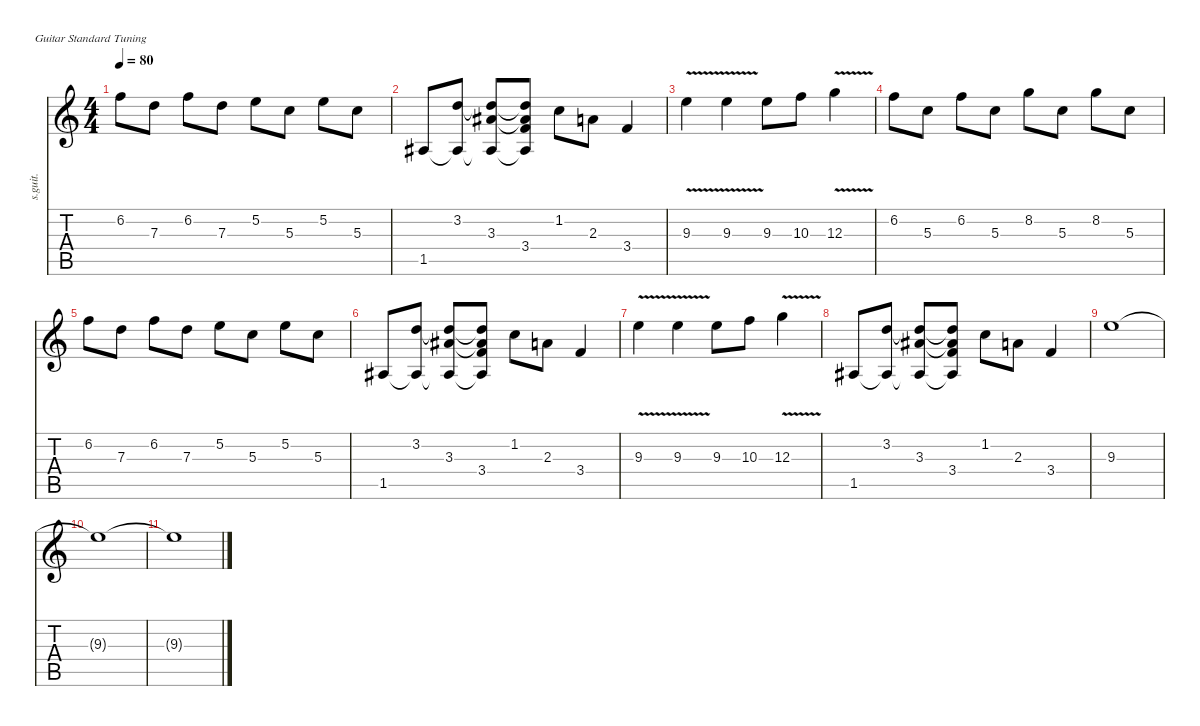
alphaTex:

\defaultSystemsLayout 4
\hideDynamics
\bracketExtendMode nobrackets
\track ("Billie Joe Armstrong - Lead" "s.guit.") {instrument distortionguitar}
\staff {score tabs}
\tuning (E4 B3 G3 D3 A2 E2)
\ts (4 4)
\tempo 80
\clef g2
\ks c
6.2.8{lyrics (0 "") lyrics (1 "") lyrics (2 "") lyrics (3 "") lyrics (4 "") dy f} 7.3.8{lyrics (0 "") lyrics (1 "") lyrics (2 "") lyrics (3 "") lyrics (4 "")} 6.2.8{lyrics (0 "") lyrics (1 "") lyrics (2 "") lyrics (3 "") lyrics (4 "")} 7.3.8{lyrics (0 "") lyrics (1 "") lyrics (2 "") lyrics (3 "") lyrics (4 "")} 5.2.8{lyrics (0 "") lyrics (1 "") lyrics (2 "") lyrics (3 "") lyrics (4 "")} 5.3.8{lyrics (0 "") lyrics (1 "") lyrics (2 "") lyrics (3 "") lyrics (4 "")} 5.2.8{lyrics (0 "") lyrics (1 "") lyrics (2 "") lyrics (3 "") lyrics (4 "")} 5.3.8{lyrics (0 "") lyrics (1 "") lyrics (2 "") lyrics (3 "") lyrics (4 "")} |
1.5{acc #}.8{lyrics (0 "") lyrics (1 "") lyrics (2 "") lyrics (3 "") lyrics (4 "")} (3.2 1.5{t acc #}).8{lyrics (0 "") lyrics (1 "") lyrics (2 "") lyrics (3 "") lyrics (4 "")} (3.2{t} 3.3{acc #} 1.5{t acc #}).8{lyrics (0 "") lyrics (1 "") lyrics (2 "") lyrics (3 "") lyrics (4 "")} (3.2{t} 3.3{t acc #} 3.4 1.5{t acc #}).8{lyrics (0 "") lyrics (1 "") lyrics (2 "") lyrics (3 "") lyrics (4 "")} 1.2.8{lyrics (0 "") lyrics (1 "") lyrics (2 "") lyrics (3 "") lyrics (4 "")} 2.3.8{lyrics (0 "") lyrics (1 "") lyrics (2 "") lyrics (3 "") lyrics (4 "")} 3.4.4{lyrics (0 "") lyrics (1 "") lyrics (2 "") lyrics (3 "") lyrics (4 "")} |
9.3{v}.4{lyrics (0 "") lyrics (1 "") lyrics (2 "") lyrics (3 "") lyrics (4 "")} 9.3{v}.4{lyrics (0 "") lyrics (1 "") lyrics (2 "") lyrics (3 "") lyrics (4 "")} 9.3.8{lyrics (0 "") lyrics (1 "") lyrics (2 "") lyrics (3 "") lyrics (4 "")} 10.3.8{lyrics (0 "") lyrics (1 "") lyrics (2 "") lyrics (3 "") lyrics (4 "")} 12.3{v}.4{lyrics (0 "") lyrics (1 "") lyrics (2 "") lyrics (3 "") lyrics (4 "")} |
6.2.8{lyrics (0 "") lyrics (1 "") lyrics (2 "") lyrics (3 "") lyrics (4 "")} 5.3.8{lyrics (0 "") lyrics (1 "") lyrics (2 "") lyrics (3 "") lyrics (4 "")} 6.2.8{lyrics (0 "") lyrics (1 "") lyrics (2 "") lyrics (3 "") lyrics (4 "")} 5.3.8{lyrics (0 "") lyrics (1 "") lyrics (2 "") lyrics (3 "") lyrics (4 "")} 8.2.8{lyrics (0 "") lyrics (1 "") lyrics (2 "") lyrics (3 "") lyrics (4 "")} 5.3.8{lyrics (0 "") lyrics (1 "") lyrics (2 "") lyrics (3 "") lyrics (4 "")} 8.2.8{lyrics (0 "") lyrics (1 "") lyrics (2 "") lyrics (3 "") lyrics (4 "")} 5.3.8{lyrics (0 "") lyrics (1 "") lyrics (2 "") lyrics (3 "") lyrics (4 "")} |
6.2.8{lyrics (0 "") lyrics (1 "") lyrics (2 "") lyrics (3 "") lyrics (4 "")} 7.3.8{lyrics (0 "") lyrics (1 "") lyrics (2 "") lyrics (3 "") lyrics (4 "")} 6.2.8{lyrics (0 "") lyrics (1 "") lyrics (2 "") lyrics (3 "") lyrics (4 "")} 7.3.8{lyrics (0 "") lyrics (1 "") lyrics (2 "") lyrics (3 "") lyrics (4 "")} 5.2.8{lyrics (0 "") lyrics (1 "") lyrics (2 "") lyrics (3 "") lyrics (4 "")} 5.3.8{lyrics (0 "") lyrics (1 "") lyrics (2 "") lyrics (3 "") lyrics (4 "")} 5.2.8{lyrics (0 "") lyrics (1 "") lyrics (2 "") lyrics (3 "") lyrics (4 "")} 5.3.8{lyrics (0 "") lyrics (1 "") lyrics (2 "") lyrics (3 "") lyrics (4 "")} |
1.5{acc #}.8{lyrics (0 "") lyrics (1 "") lyrics (2 "") lyrics (3 "") lyrics (4 "")} (3.2 1.5{t acc #}).8{lyrics (0 "") lyrics (1 "") lyrics (2 "") lyrics (3 "") lyrics (4 "")} (3.2{t} 3.3{acc #} 1.5{t acc #}).8{lyrics (0 "") lyrics (1 "") lyrics (2 "") lyrics (3 "") lyrics (4 "")} (3.2{t} 3.3{t acc #} 3.4 1.5{t acc #}).8{lyrics (0 "") lyrics (1 "") lyrics (2 "") lyrics (3 "") lyrics (4 "")} 1.2.8{lyrics (0 "") lyrics (1 "") lyrics (2 "") lyrics (3 "") lyrics (4 "")} 2.3.8{lyrics (0 "") lyrics (1 "") lyrics (2 "") lyrics (3 "") lyrics (4 "")} 3.4.4{lyrics (0 "") lyrics (1 "") lyrics (2 "") lyrics (3 "") lyrics (4 "")} |
9.3{v}.4{lyrics (0 "") lyrics (1 "") lyrics (2 "") lyrics (3 "") lyrics (4 "")} 9.3{v}.4{lyrics (0 "") lyrics (1 "") lyrics (2 "") lyrics (3 "") lyrics (4 "")} 9.3.8{lyrics (0 "") lyrics (1 "") lyrics (2 "") lyrics (3 "") lyrics (4 "")} 10.3.8{lyrics (0 "") lyrics (1 "") lyrics (2 "") lyrics (3 "") lyrics (4 "")} 12.3{v}.4{lyrics (0 "") lyrics (1 "") lyrics (2 "") lyrics (3 "") lyrics (4 "")} |
1.5{acc #}.8{lyrics (0 "") lyrics (1 "") lyrics (2 "") lyrics (3 "") lyrics (4 "")} (3.2 1.5{t acc #}).8{lyrics (0 "") lyrics (1 "") lyrics (2 "") lyrics (3 "") lyrics (4 "")} (3.2{t} 3.3{acc #} 1.5{t acc #}).8{lyrics (0 "") lyrics (1 "") lyrics (2 "") lyrics (3 "") lyrics (4 "")} (3.2{t} 3.3{t acc #} 3.4 1.5{t acc #}).8{lyrics (0 "") lyrics (1 "") lyrics (2 "") lyrics (3 "") lyrics (4 "")} 1.2.8{lyrics (0 "") lyrics (1 "") lyrics (2 "") lyrics (3 "") lyrics (4 "")} 2.3.8{lyrics (0 "") lyrics (1 "") lyrics (2 "") lyrics (3 "") lyrics (4 "")} 3.4.4{lyrics (0 "") lyrics (1 "") lyrics (2 "") lyrics (3 "") lyrics (4 "")} |
9.3.1{lyrics (0 "") lyrics (1 "") lyrics (2 "") lyrics (3 "") lyrics (4 "")} |
9.3{t}.1{lyrics (0 "") lyrics (1 "") lyrics (2 "") lyrics (3 "") lyrics (4 "")} |
9.3{t}.1{lyrics (0 "") lyrics (1 "") lyrics (2 "") lyrics (3 "") lyrics (4 "")}
